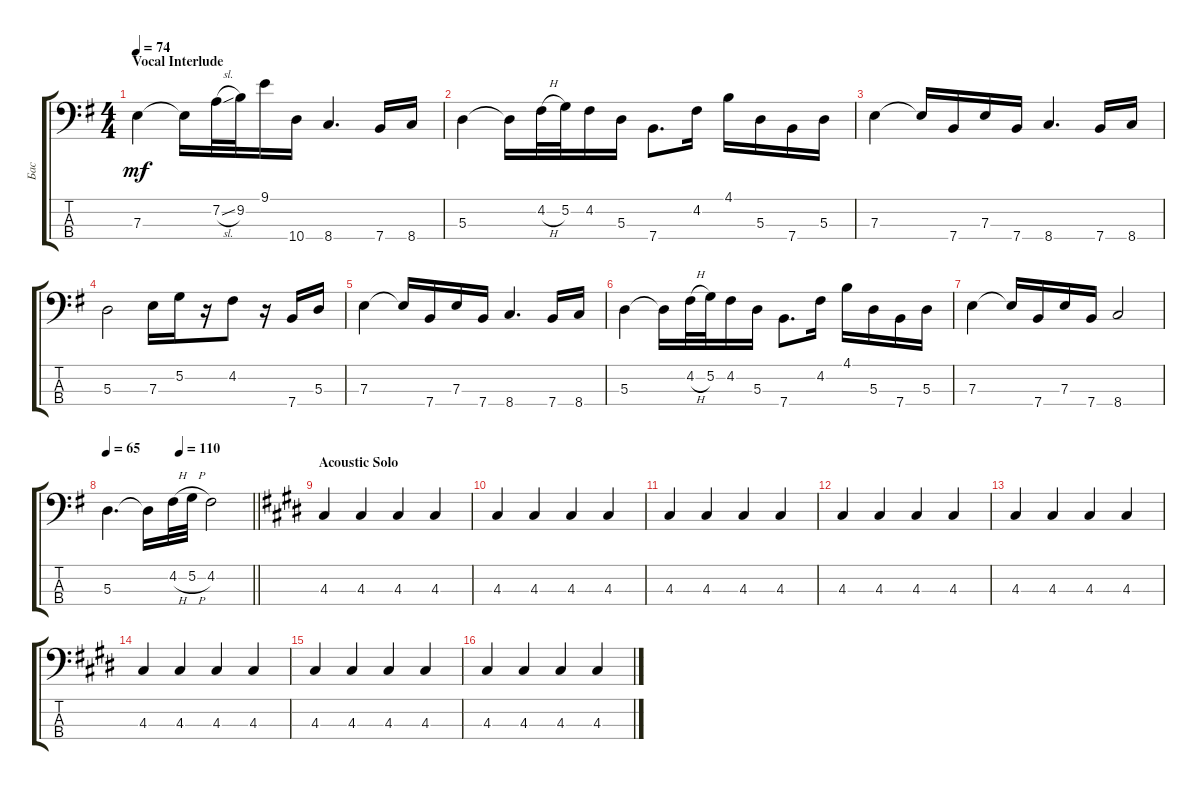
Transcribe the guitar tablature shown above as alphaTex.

\track ("Бас" "Бас") {instrument electricbassfinger}
\staff {score tabs}
\tuning (G2 D2 A1 E1) {hide}
\ts (4 4)
\section ("" "Vocal Interlude")
\tempo 74
\clef f4
\ks eminor
7.3.4{dy mf} 7.3{t}.16 7.2{sl}.32 9.2.32 9.1.16 10.4.16 8.4.4{d} 7.4.16 8.4.16 |
5.3.4 5.3{t}.16 4.2{h}.32 5.2.32 4.2.16 5.3.16 7.4.8{d} 4.2.16 4.1.16 5.3.16 7.4.16 5.3.16 |
7.3.4 7.3{t}.16 7.4.16 7.3.16 7.4.16 8.4.4{d} 7.4.16 8.4.16 |
5.3.2 7.3.16 5.2.16 r.16 4.2.8 r.16 7.4.16 5.3.16 |
7.3.4 7.3{t}.16 7.4.16 7.3.16 7.4.16 8.4.4{d} 7.4.16 8.4.16 |
5.3.4 5.3{t}.16 4.2{h}.32 5.2.32 4.2.16 5.3.16 7.4.8{d} 4.2.16 4.1.16 5.3.16 7.4.16 5.3.16 |
7.3.4 7.3{t}.16 7.4.16 7.3.16 7.4.16 8.4.2 |
\tempo 65
\tempo (110 0.5)
\barLineRight lightlight
5.3.4{d} 5.3{t}.16 4.2{h}.32 5.2{h}.32 4.2.2 |
\section ("" "Acoustic Solo")
\ks c#minor
4.3.4 4.3.4 4.3.4 4.3.4 |
4.3.4 4.3.4 4.3.4 4.3.4 |
4.3.4 4.3.4 4.3.4 4.3.4 |
4.3.4 4.3.4 4.3.4 4.3.4 |
4.3.4 4.3.4 4.3.4 4.3.4 |
4.3.4 4.3.4 4.3.4 4.3.4 |
4.3.4 4.3.4 4.3.4 4.3.4 |
4.3.4 4.3.4 4.3.4 4.3.4
